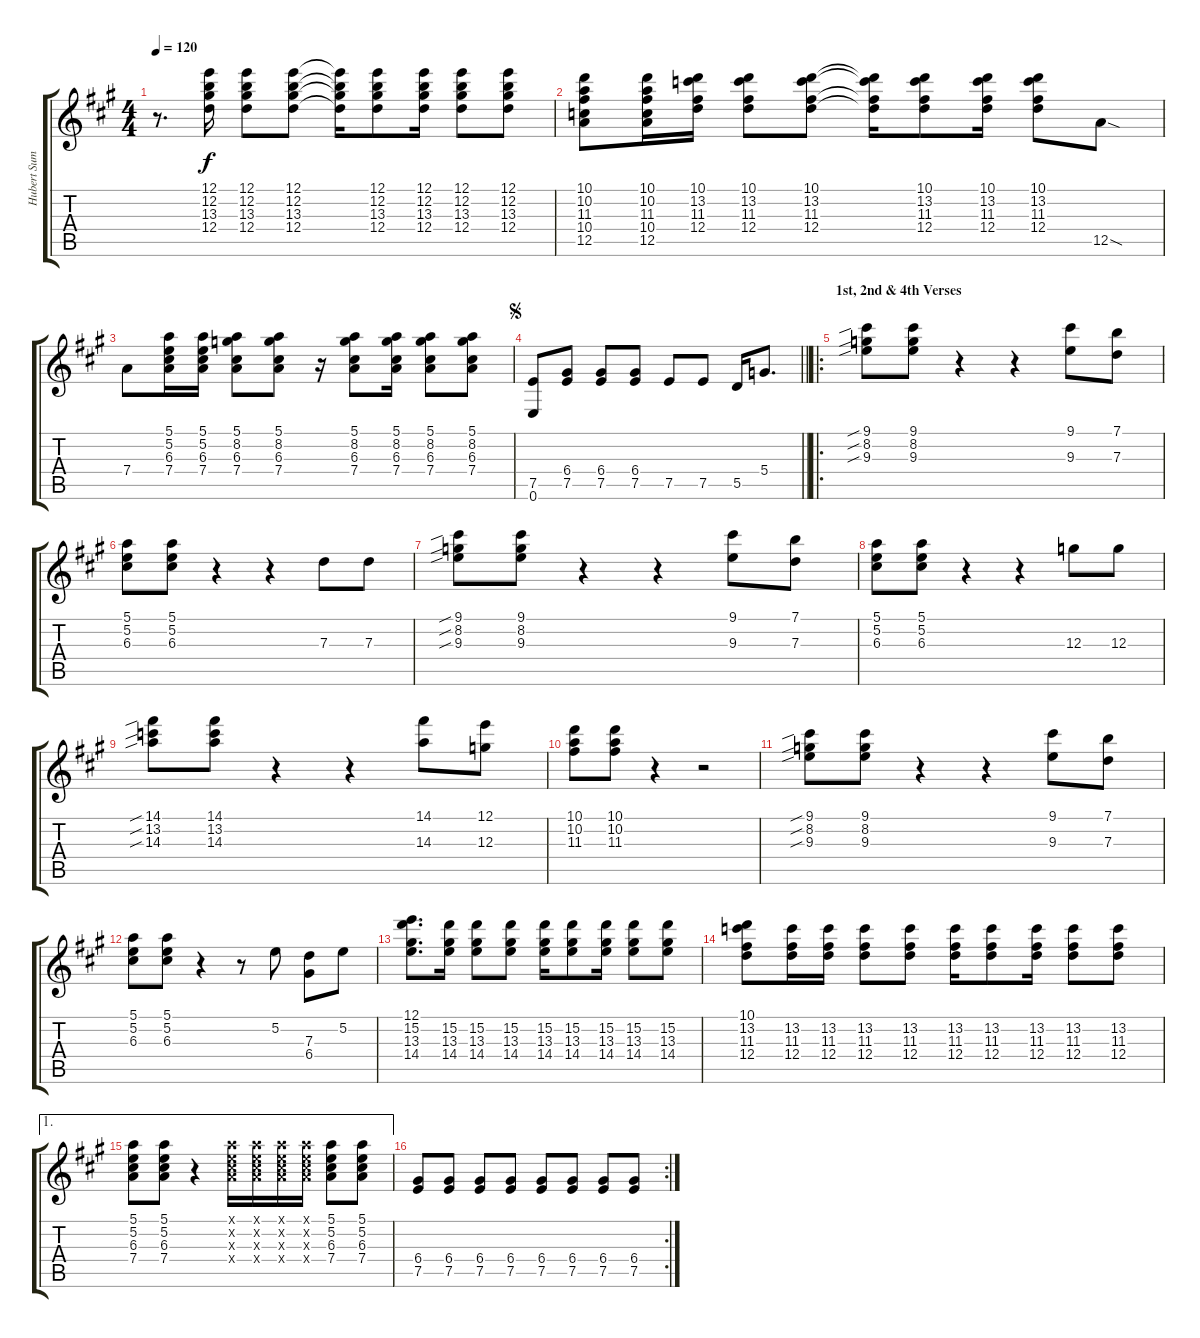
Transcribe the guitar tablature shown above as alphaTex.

\track ("Hubert Sumlin - slightly overdriven el. " "Hubert Sum") {instrument overdrivenguitar}
\staff {score tabs}
\tuning (E4 B3 G3 D3 A2 E2) {hide}
\ts (4 4)
\tempo 120
\clef g2
\ks a
r.8{d dy f instrument overdrivenguitar} (12.1 12.2 13.3 12.4).16 (12.1 12.2 13.3 12.4).8 (12.1 12.2 13.3 12.4).8 (12.1{t} 12.2{t} 13.3{t} 12.4{t}).16 (12.1 12.2 13.3 12.4).8 (12.1 12.2 13.3 12.4).16 (12.1 12.2 13.3 12.4).8 (12.1 12.2 13.3 12.4).8 |
(10.1 10.2 11.3 10.4 12.5).8 (10.1 10.2 11.3 10.4 12.5).16 (10.1 13.2 11.3 12.4).16 (10.1 13.2 11.3 12.4).8 (10.1 13.2 11.3 12.4).8 (10.1{t} 13.2{t} 11.3{t} 12.4{t}).16 (10.1 13.2 11.3 12.4).8 (10.1 13.2 11.3 12.4).16 (10.1 13.2 11.3 12.4).8 12.5{sod}.8 |
7.4.8 (5.1 5.2 6.3 7.4).16 (5.1 5.2 6.3 7.4).16 (5.1 8.2 6.3 7.4).8 (5.1 8.2 6.3 7.4).8 r.16 (5.1 8.2 6.3 7.4).8 (5.1 8.2 6.3 7.4).16 (5.1 8.2 6.3 7.4).8 (5.1 8.2 6.3 7.4).8 |
\jump segno
\barLineRight lightlight
(7.5 0.6).8 (6.4 7.5).8 (6.4 7.5).8 (6.4 7.5).8 7.5.8 7.5.8 5.5.16 5.4.8{d} |
\ro
\section ("" "1st, 2nd & 4th Verses")
(9.1{sib} 8.2{sib} 9.3{sib}).8 (9.1 8.2 9.3).8 r.4 r.4 (9.1 9.3).8 (7.1 7.3).8 |
(5.1 5.2 6.3).8 (5.1 5.2 6.3).8 r.4 r.4 7.3.8 7.3.8 |
(9.1{sib} 8.2{sib} 9.3{sib}).8 (9.1 8.2 9.3).8 r.4 r.4 (9.1 9.3).8 (7.1 7.3).8 |
(5.1 5.2 6.3).8 (5.1 5.2 6.3).8 r.4 r.4 12.3.8 12.3.8 |
(14.1{sib} 13.2{sib} 14.3{sib}).8 (14.1 13.2 14.3).8 r.4 r.4 (14.1 14.3).8 (12.1 12.3).8 |
(10.1 10.2 11.3).8 (10.1 10.2 11.3).8 r.4 r.2 |
(9.1{sib} 8.2{sib} 9.3{sib}).8 (9.1 8.2 9.3).8 r.4 r.4 (9.1 9.3).8 (7.1 7.3).8 |
(5.1 5.2 6.3).8 (5.1 5.2 6.3).8 r.4 r.8 5.2.8 (7.3 6.4).8 5.2.8 |
(12.1 15.2 13.3 14.4).8{d} (15.2 13.3 14.4).16 (15.2 13.3 14.4).8 (15.2 13.3 14.4).8 (15.2 13.3 14.4).16 (15.2 13.3 14.4).8 (15.2 13.3 14.4).16 (15.2 13.3 14.4).8 (15.2 13.3 14.4).8 |
(10.1 13.2 11.3 12.4).8 (13.2 11.3 12.4).16 (13.2 11.3 12.4).16 (13.2 11.3 12.4).8 (13.2 11.3 12.4).8 (13.2 11.3 12.4).16 (13.2 11.3 12.4).8 (13.2 11.3 12.4).16 (13.2 11.3 12.4).8 (13.2 11.3 12.4).8 |
\ae 1
(5.1 5.2 6.3 7.4).8 (5.1 5.2 6.3 7.4).8 r.4 (5.1{x} 5.2{x} 6.3{x} 7.4{x}).16 (5.1{x} 5.2{x} 6.3{x} 7.4{x}).16 (5.1{x} 5.2{x} 6.3{x} 7.4{x}).16 (5.1{x} 5.2{x} 6.3{x} 7.4{x}).16 (5.1 5.2 6.3 7.4).8 (5.1 5.2 6.3 7.4).8 |
\rc 2
(6.4 7.5).8 (6.4 7.5).8 (6.4 7.5).8 (6.4 7.5).8 (6.4 7.5).8 (6.4 7.5).8 (6.4 7.5).8 (6.4 7.5).8
